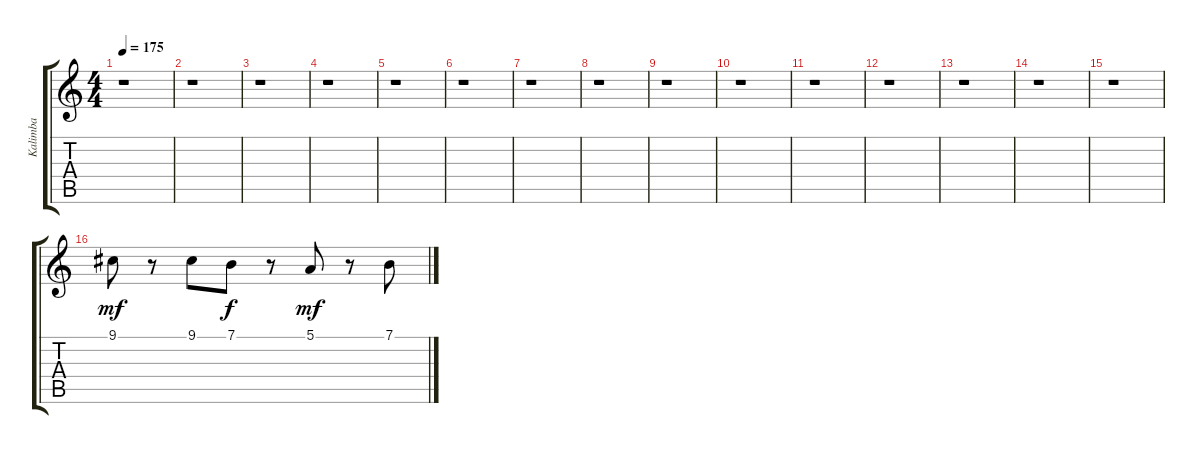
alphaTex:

\track ("Kalimba" "Kalimba") {instrument kalimba}
\staff {score tabs}
\tuning (E4 B3 G3 D3 A2 E2) {hide}
\ts (4 4)
\tempo 175
\clef g2
\ks c
r.1{dy mf} |
r.1 |
r.1 |
r.1 |
r.1 |
r.1 |
r.1 |
r.1 |
r.1 |
r.1 |
r.1 |
r.1 |
r.1 |
r.1 |
r.1 |
9.1.8 r.8 9.1.8 7.1.8{dy f} r.8 5.1.8{dy mf} r.8 7.1.8
